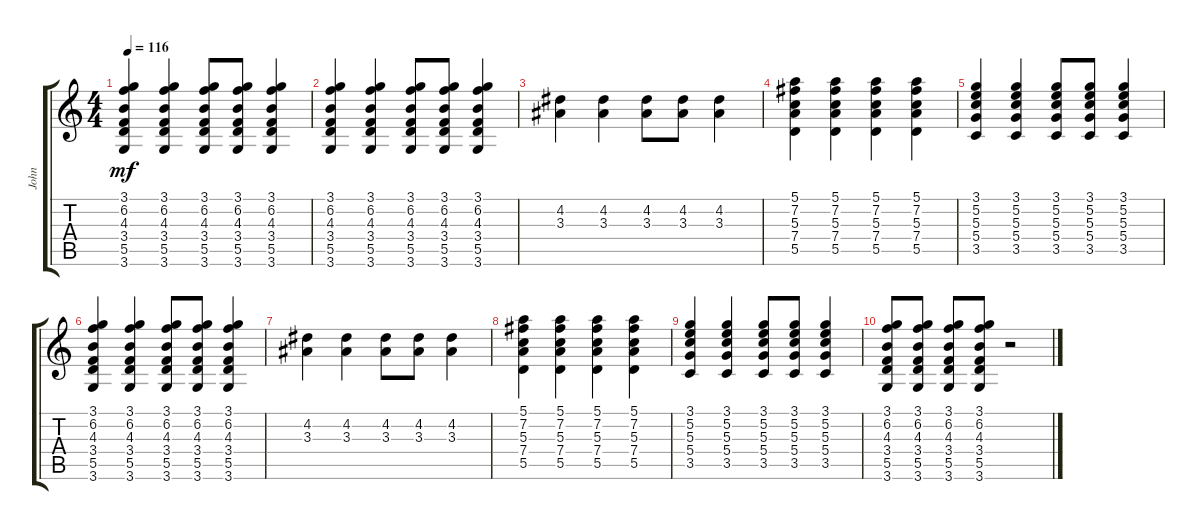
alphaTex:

\track ("John" "John") {instrument acousticguitarnylon}
\staff {score tabs}
\tuning (E4 B3 G3 D3 A2 E2) {hide}
\ts (4 4)
\tempo 116
\clef g2
\ks c
(3.1 6.2 4.3 3.4 5.5 3.6).4{dy mf} (3.1 6.2 4.3 3.4 5.5 3.6).4 (3.1 6.2 4.3 3.4 5.5 3.6).8 (3.1 6.2 4.3 3.4 5.5 3.6).8 (3.1 6.2 4.3 3.4 5.5 3.6).4 |
(3.1 6.2 4.3 3.4 5.5 3.6).4 (3.1 6.2 4.3 3.4 5.5 3.6).4 (3.1 6.2 4.3 3.4 5.5 3.6).8 (3.1 6.2 4.3 3.4 5.5 3.6).8 (3.1 6.2 4.3 3.4 5.5 3.6).4 |
(4.2 3.3).4 (4.2 3.3).4 (4.2 3.3).8 (4.2 3.3).8 (4.2 3.3).4 |
(5.1 7.2 5.3 7.4 5.5).4 (5.1 7.2 5.3 7.4 5.5).4 (5.1 7.2 5.3 7.4 5.5).4 (5.1 7.2 5.3 7.4 5.5).4 |
(3.1 5.2 5.3 5.4 3.5).4 (3.1 5.2 5.3 5.4 3.5).4 (3.1 5.2 5.3 5.4 3.5).8 (3.1 5.2 5.3 5.4 3.5).8 (3.1 5.2 5.3 5.4 3.5).4 |
(3.1 6.2 4.3 3.4 5.5 3.6).4 (3.1 6.2 4.3 3.4 5.5 3.6).4 (3.1 6.2 4.3 3.4 5.5 3.6).8 (3.1 6.2 4.3 3.4 5.5 3.6).8 (3.1 6.2 4.3 3.4 5.5 3.6).4 |
(4.2 3.3).4 (4.2 3.3).4 (4.2 3.3).8 (4.2 3.3).8 (4.2 3.3).4 |
(5.1 7.2 5.3 7.4 5.5).4 (5.1 7.2 5.3 7.4 5.5).4 (5.1 7.2 5.3 7.4 5.5).4 (5.1 7.2 5.3 7.4 5.5).4 |
(3.1 5.2 5.3 5.4 3.5).4 (3.1 5.2 5.3 5.4 3.5).4 (3.1 5.2 5.3 5.4 3.5).8 (3.1 5.2 5.3 5.4 3.5).8 (3.1 5.2 5.3 5.4 3.5).4 |
(3.1 6.2 4.3 3.4 5.5 3.6).8 (3.1 6.2 4.3 3.4 5.5 3.6).8 (3.1 6.2 4.3 3.4 5.5 3.6).8 (3.1 6.2 4.3 3.4 5.5 3.6).8 r.2
